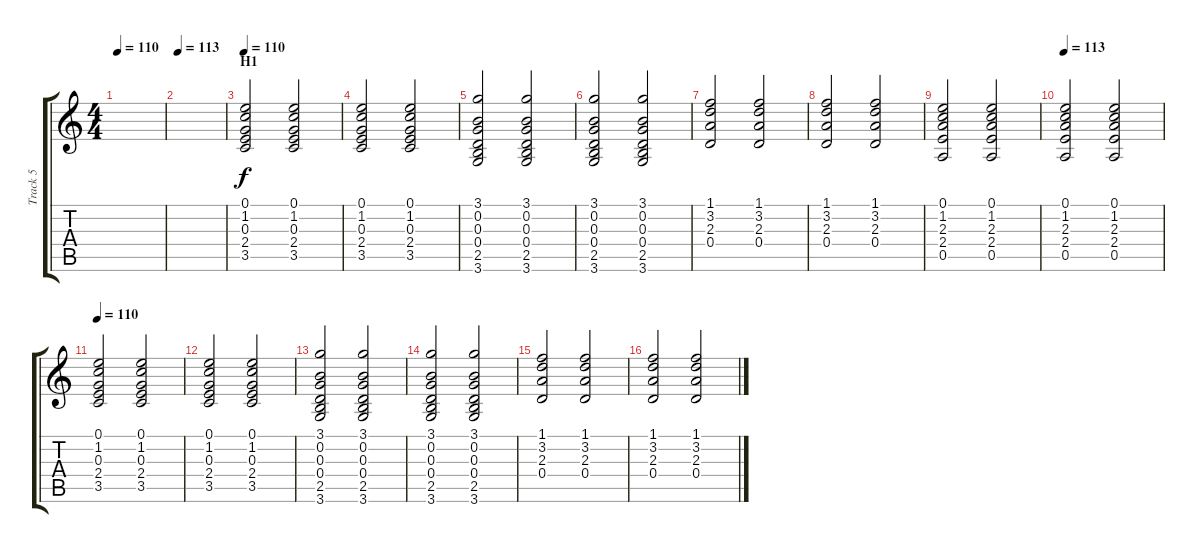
\track ("Track 5" "Track 5") {instrument acousticguitarsteel}
\staff {score tabs}
\tuning (E4 B3 G3 D3 A2 E2) {hide}
\ts (4 4)
\tempo 110
\clef g2
\ks c
|
\tempo 113
|
\section ("" "H1")
\tempo 110
(0.1 1.2 0.3 2.4 3.5).2 (0.1 1.2 0.3 2.4 3.5).2 |
(0.1 1.2 0.3 2.4 3.5).2 (0.1 1.2 0.3 2.4 3.5).2 |
(3.1 0.2 0.3 0.4 2.5 3.6).2 (3.1 0.2 0.3 0.4 2.5 3.6).2 |
(3.1 0.2 0.3 0.4 2.5 3.6).2 (3.1 0.2 0.3 0.4 2.5 3.6).2 |
(1.1 3.2 2.3 0.4).2 (1.1 3.2 2.3 0.4).2 |
(1.1 3.2 2.3 0.4).2 (1.1 3.2 2.3 0.4).2 |
(0.1 1.2 2.3 2.4 0.5).2 (0.1 1.2 2.3 2.4 0.5).2 |
\tempo 113
(0.1 1.2 2.3 2.4 0.5).2 (0.1 1.2 2.3 2.4 0.5).2 |
\tempo 110
(0.1 1.2 0.3 2.4 3.5).2 (0.1 1.2 0.3 2.4 3.5).2 |
(0.1 1.2 0.3 2.4 3.5).2 (0.1 1.2 0.3 2.4 3.5).2 |
(3.1 0.2 0.3 0.4 2.5 3.6).2 (3.1 0.2 0.3 0.4 2.5 3.6).2 |
(3.1 0.2 0.3 0.4 2.5 3.6).2 (3.1 0.2 0.3 0.4 2.5 3.6).2 |
(1.1 3.2 2.3 0.4).2 (1.1 3.2 2.3 0.4).2 |
(1.1 3.2 2.3 0.4).2 (1.1 3.2 2.3 0.4).2
